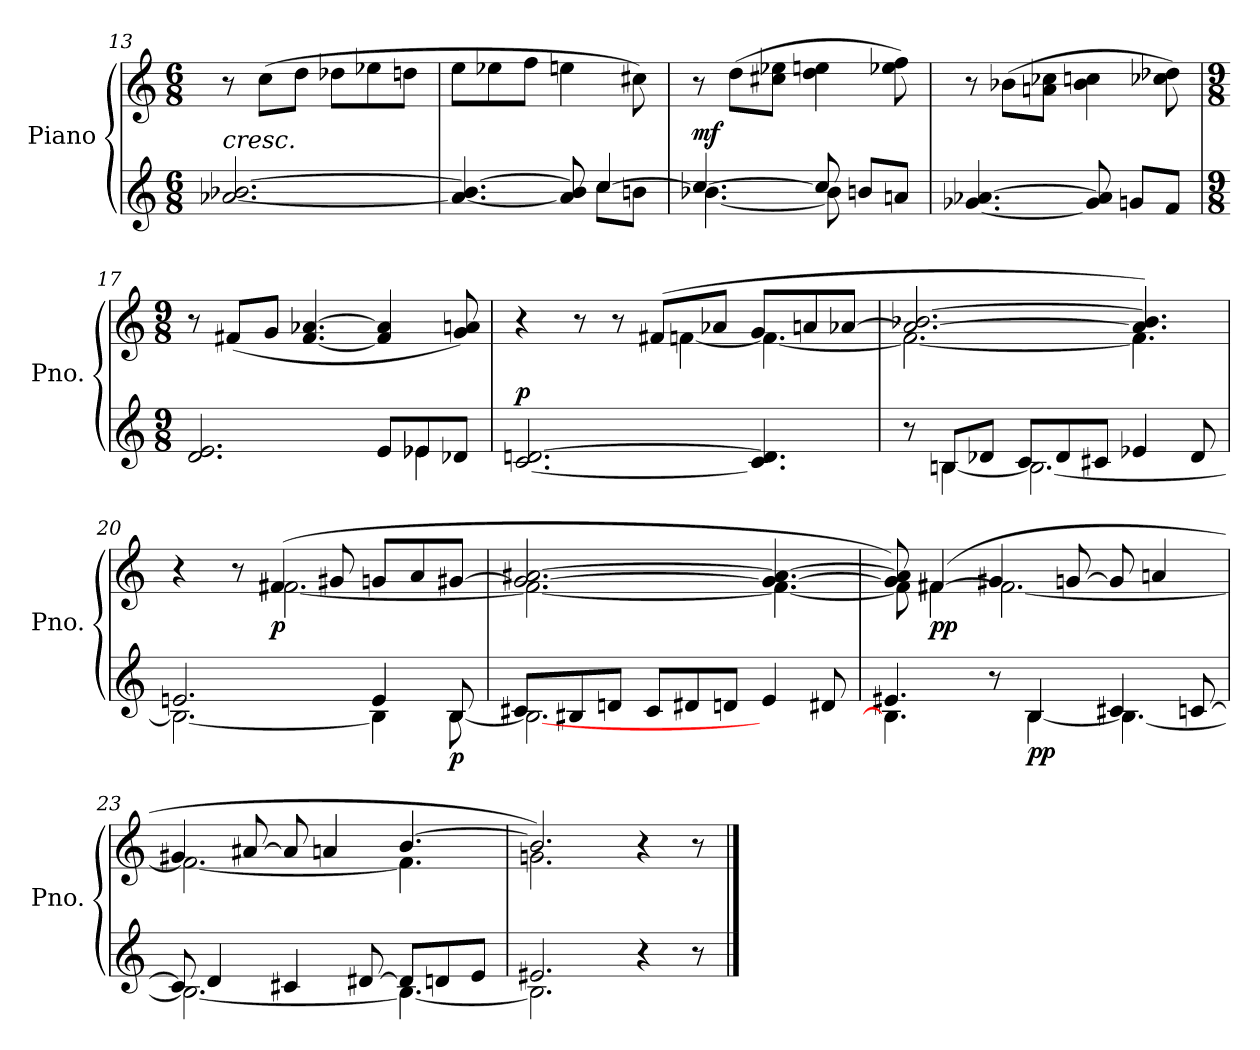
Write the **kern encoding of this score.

**kern	**kern	**dynam
*part1	*part1	*part1
*staff2	*staff1	*staff1/2
*I"Piano	*	*
*I'Pno.	*	*
!!LO:LB:g=z
*clefG2	*clefG2	*
*k[]	*k[]	*
*M6/8	*M6/8	*
=13	=13	=13
!LO:TX:a:i:t=cresc.	!	!
[2.a-X/ [2.b-X/	8r	.
.	(>8cc\L	.
.	8dd\J	.
.	8dd-X\L	.
.	8ee-X\	.
.	8ddn\J	.
=14	=14	=14
*^	*	*
4.a-/_ 4.b-/_	2ryy	8ee\L	.
.	.	8ee-X\	.
.	.	8ff\J	.
8a-/] 8b-/]	.	4een\	.
[4cc/	8cc\L	.	.
.	8bn\J	8cc#X\)	.
=15	=15	=15	=15
!	!	!	!LO:DY:a=2
4.cc/_	[4.b-X\	8r	mf
.	.	(>8dd\L	.
.	.	8cc#X\ 8ee-X\J	.
8cc/]	8b-\]	4dd\ 4een\	.
8bn/L	8ryy	.	.
8an/J	8ryy	8ee-X\ 8ff\)	.
!!LO:LB:g=z
=16	=16	=16	=16
!LO:TX:a:i:t=dim.	!	!	!
*v	*v	*	*
[4.g-X/ [4.a-X/	8r	.
.	(>8b-X\L	.
.	8an\ 8cc-X\J	.
8g-/] 8a-/]	4b-\ 4ccn\	.
8gn/L	.	.
8f/J	8cc-X\ 8dd-X\)	.
=17	=17	=17
*M9/8	*M9/8	*
*^	*	*
2.d/ 2.e/	2..ryy	8r	.
.	.	(<8f#X/L	.
.	.	8g/J	.
.	.	[4.f#/ [4.a-X/	.
8e/L	.	4f#/] 4a-/]	.
8e-X/	4e-\	.	.
8d-X/J	.	8g/ 8an/)	.
*v	*v	*	*
=18	=18	=18
*	*^	*
!	!	!	!LO:DY:a=2
[2.c/ [2.dn/	4r	2ryy	p
.	8r	.	.
.	8r	.	.
.	(>8f#X/L	[4fn\	.
.	8a-X/J	.	.
4.c/] 4.d/]	8g/L	4.f\_	.
.	8an/	.	.
.	[8a-X/J	.	.
!!LO:PB:g=z	!!
=19	=19	=19	=19
*^	*	*	*
8r	8ryy	2.a-/_ [2.b-X/	2.f\_	.
8B/L	[4Bn\	.	.	.
8d-X/J	.	.	.	.
8c/L	2.B\_	.	.	.
8d-/	.	.	.	.
8c#X/J	.	.	.	.
4e-X/	.	4.a-/] 4.b-/])	4.f\]	.
8d-/	.	.	.	.
=20	=20	=20	=20	=20
2.en/	2.B\_	4r	4.ryy	.
.	.	8r	.	.
!	!	!	!	!LO:DY:b
.	.	(>4f#X/	[2.f#\	p
.	.	8g#X/	.	.
4e/	4B\]	8gn/L	.	.
.	.	8a/	.	.
!	!	!	!	!LO:DY:b=2
8B/	[8B\	[8g#X/J	.	p
=21	=21	=21	=21	=21
8c#X/L	2.B\_	2.g#/_ [2.a#X/	2.f#\_	.
8B#X/	.	.	.	.
8dn/J	.	.	.	.
8c#/L	.	.	.	.
8d#X/	.	.	.	.
8dn/J	.	.	.	.
4e/	4.ryy	4.g#/_ 4.a#/_	4.f#\_	.
8d#X/	.	.	.	.
!!LO:LB:g=z	!!
=22	=22	=22	=22	=22
4.e#X/	4.B\]	8g#/] 8a#/])	8f#\]	.
!	!	!	!	!LO:DY:b
.	.	(>[4f#X/	4f#\	pp
8r	8ryy	4g#X/	2.f#\_	.
!	!	!	!	!LO:DY:b=2
4B/	[4B\	.	.	pp
.	.	[8gn/	.	.
4c#X/	4.B\_	8g/]	.	.
.	.	4an/	.	.
[8cn/	.	.	.	.
=23	=23	=23	=23	=23
8c/]	2.B\_	4g#X/	2.f#\_	.
4d/	.	.	.	.
.	.	[8a#X/	.	.
4c#X/	.	8a#/]	.	.
.	.	4an/	.	.
[8d#X/	.	.	.	.
8d#/L]	4.B\_	[4.b/	4.f#\]	.
8dn/	.	.	.	.
8e/J	.	.	.	.
=24	=24	=24	=24	=24
2.e#X/	2.B\]	2.b/])	2.gn\	.
4r	4.ryy	4r	4.ryy	.
8r	.	8r	.	.
*v	*v	*	*	*
*	*v	*v	*
==	==	==
*-	*-	*-
